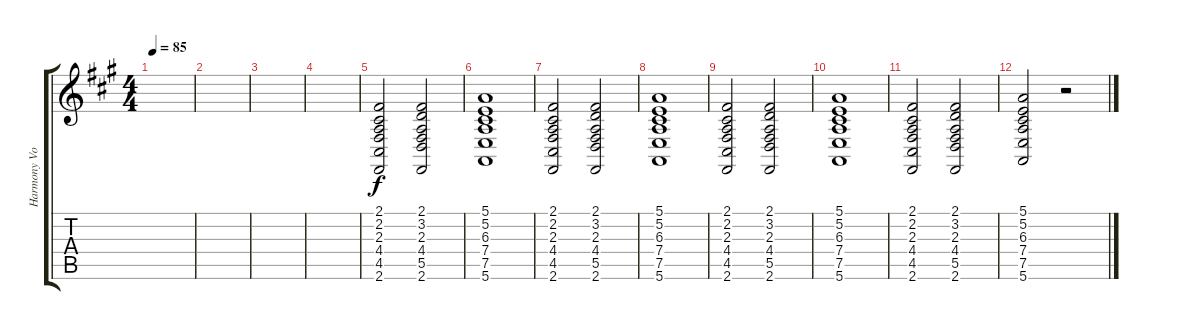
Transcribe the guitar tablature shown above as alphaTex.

\track ("Harmony Vocals" "Harmony Vo") {instrument synthvoice}
\staff {score tabs}
\tuning (E4 B3 G3 D3 A2 E2) {hide}
\ts (4 4)
\tempo 85
\clef g2
\ks a
|
|
|
|
(2.1 2.2 2.3 4.4 4.5 2.6).2 (2.1 3.2 2.3 4.4 5.5 2.6).2 |
(5.1 5.2 6.3 7.4 7.5 5.6).1 |
(2.1 2.2 2.3 4.4 4.5 2.6).2 (2.1 3.2 2.3 4.4 5.5 2.6).2 |
(5.1 5.2 6.3 7.4 7.5 5.6).1 |
(2.1 2.2 2.3 4.4 4.5 2.6).2 (2.1 3.2 2.3 4.4 5.5 2.6).2 |
(5.1 5.2 6.3 7.4 7.5 5.6).1 |
(2.1 2.2 2.3 4.4 4.5 2.6).2 (2.1 3.2 2.3 4.4 5.5 2.6).2 |
(5.1 5.2 6.3 7.4 7.5 5.6).2 r.2
